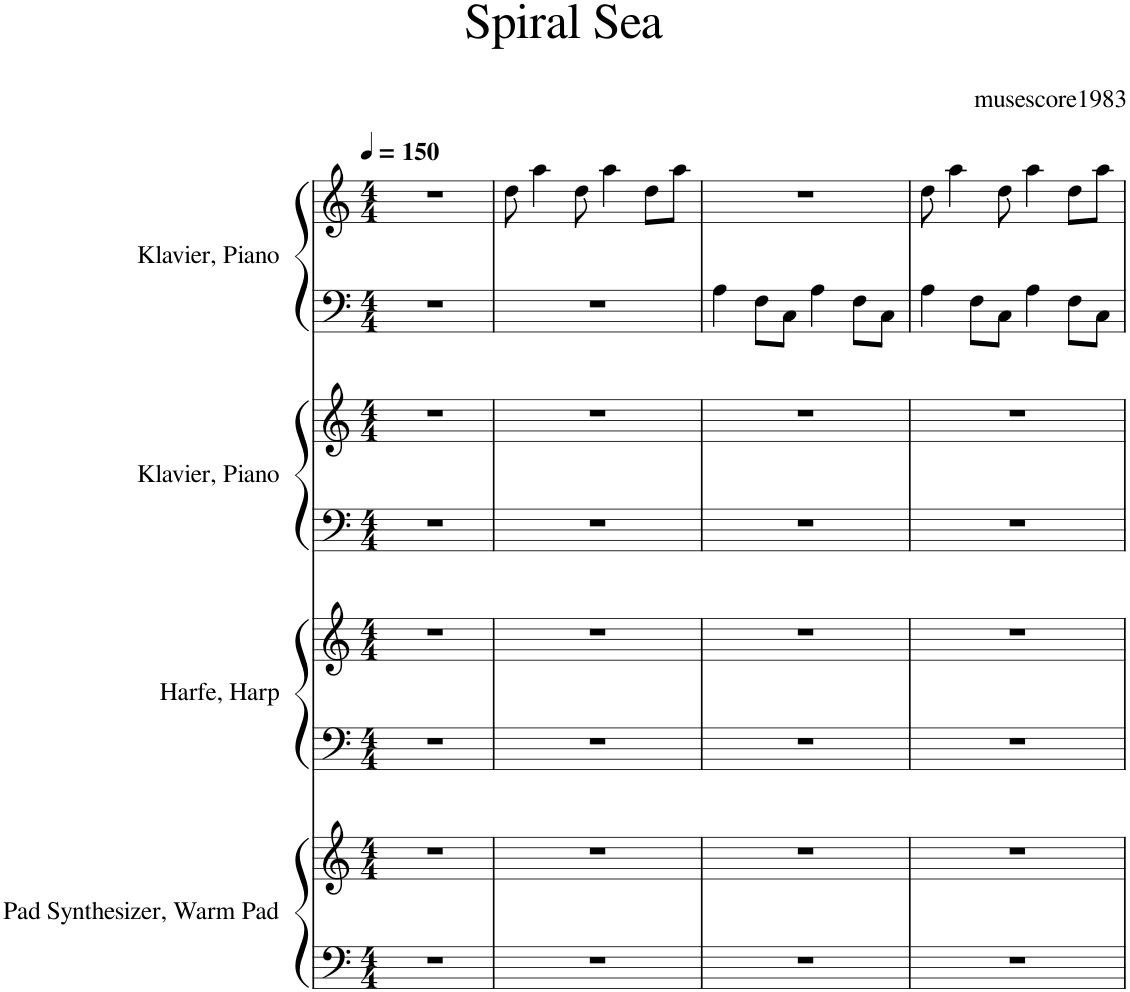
**kern	**kern	**kern	**kern	**kern	**kern	**kern	**kern
*part4	*part4	*part3	*part3	*part2	*part2	*part1	*part1
*staff8	*staff7	*staff6	*staff5	*staff4	*staff3	*staff2	*staff1
*I"Pad Synthesizer, Warm Pad	*	*I"Harfe, Harp	*	*I"Klavier, Piano	*	*I"Klavier, Piano	*
*I'Synth.	*	*I'Hrf.	*	*I'Klav.	*	*I'Klav.	*
*clefF4	*clefG2	*clefF4	*clefG2	*clefF4	*clefG2	*clefF4	*clefG2
*k[]	*k[]	*k[]	*k[]	*k[]	*k[]	*k[]	*k[]
*M4/4	*M4/4	*M4/4	*M4/4	*M4/4	*M4/4	*M4/4	*M4/4
*MM150	*MM150	*MM150	*MM150	*MM150	*MM150	*MM150	*MM150
=1	=1	=1	=1	=1	=1	=1	=1
1r	1r	1r	1r	1r	1r	1r	1r
=2	=2	=2	=2	=2	=2	=2	=2
1r	1r	1r	1r	1r	1r	1r	8dd\
.	.	.	.	.	.	.	4aa\
.	.	.	.	.	.	.	8dd\
.	.	.	.	.	.	.	4aa\
.	.	.	.	.	.	.	8dd\L
.	.	.	.	.	.	.	8aa\J
=3	=3	=3	=3	=3	=3	=3	=3
1r	1r	1r	1r	1r	1r	4A\	1r
.	.	.	.	.	.	8F\L	.
.	.	.	.	.	.	8C\J	.
.	.	.	.	.	.	4A\	.
.	.	.	.	.	.	8F\L	.
.	.	.	.	.	.	8C\J	.
=4	=4	=4	=4	=4	=4	=4	=4
1r	1r	1r	1r	1r	1r	4A\	8dd\
.	.	.	.	.	.	.	4aa\
.	.	.	.	.	.	8F\L	.
.	.	.	.	.	.	8C\J	8dd\
.	.	.	.	.	.	4A\	4aa\
.	.	.	.	.	.	8F\L	8dd\L
.	.	.	.	.	.	8C\J	8aa\J
=	=	=	=	=	=	=	=
*-	*-	*-	*-	*-	*-	*-	*-
